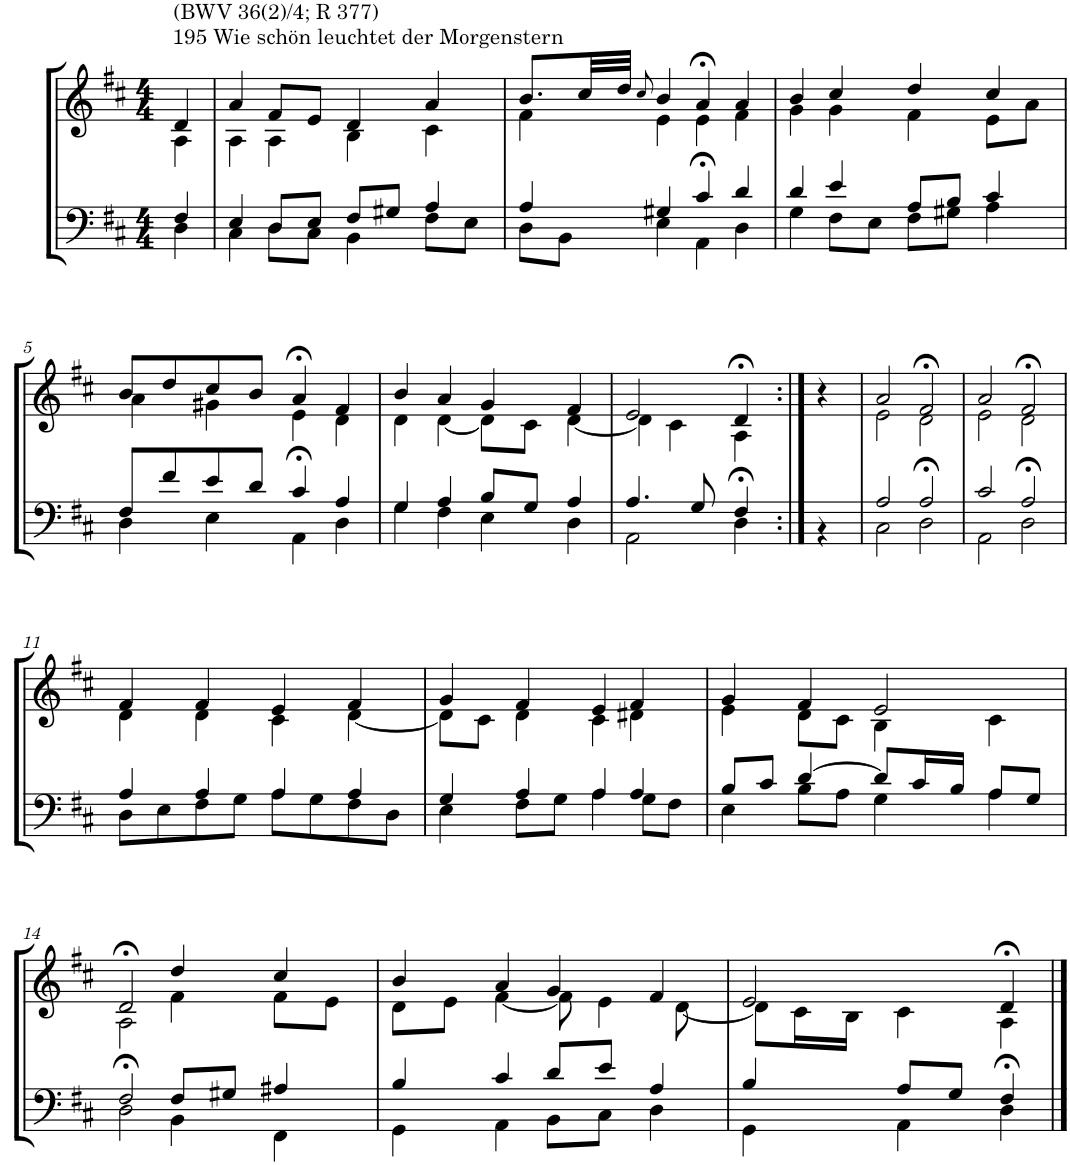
**kern	**kern
*part2	*part1
*staff2	*staff1
*I"Tenor/Baß	*I"Sopran/Alt
*clefF4	*clefG2
*k[f#c#]	*k[f#c#]
*M4/4	*M4/4
=1	=1
*^	*^
!	!	!LO:TX:a:t=195 Wie schön leuchtet der Morgenstern	!
!	!	!LO:TX:a:t=(BWV 36(2)/4; R 377)	!
4F#/	4D\	4d/	4A\
=2	=2	=2	=2
4E/	4C#\	4a/	4A\
8D/L	8D\L	8f#/L	4A\
8E/J	8C#\J	8e/J	.
8F#/L	4BB\	4d/	4B\
8G#X/J	.	.	.
4A/	8F#\L	4a/	4c#\
.	8E\J	.	.
=3	=3	=3	=3
4A/	8D\L	8.b/L	4f#\
.	8BB\J	.	.
.	.	32cc#/LL	.
.	.	32dd/JJJ	.
.	.	8qcc#/	.
4G#X/	4E\	4b/	4e\
4c#/	4AA>\	4a>/	4e\
4d/	4D\	4a/	4f#\
=4	=4	=4	=4
4d/	4G\	4b/	4g\
4e/	8F#\L	4cc#/	4g\
.	8E\J	.	.
8A/L	8F#\L	4dd/	4f#\
8B/J	8G#X\J	.	.
4c#/	4A\	4cc#/	8e\L
.	.	.	8a\J
!!LO:LB:g=z	!!
=5	=5	=5	=5
8F#/L	4D\	8b/L	4a\
8f#/	.	8dd/	.
8e/	4E\	8cc#/	4g#X\
8d/J	.	8b/J	.
4c#/	4AA>\	4a>/	4e\
4A/	4D\	4f#/	4d\
=6	=6	=6	=6
4G/	4G\	4b/	4d\
4A/	4F#\	4a/	[4d\
8B/L	4E\	4g/	8d\L]
8G/J	.	.	8c#\J
4A/	4D\	4f#/	[4d\
=7	=7	=7	=7
4.A/	2AA\	2e/	4d\]
.	.	.	4c#\
8G/	.	.	.
4F#/	4D>\	4d>/	4A\
*	*	*v	*v
=8:|!	=8:|!	=8:|!
4ryy	4r	4r
=9	=9	=9
*	*	*^
2A/	2C#\	2a/	2e\
2A/	2D>\	2f#>/	2d\
=10	=10	=10	=10
2c#/	2AA\	2a/	2e\
2A/	2D>\	2f#>/	2d\
!!LO:LB:g=z	!!
=11	=11	=11	=11
4A/	8D\L	4f#/	4d\
.	8E\	.	.
4A/	8F#\	4f#/	4d\
.	8G\J	.	.
4A/	8A\L	4e/	4c#\
.	8G\	.	.
4A/	8F#\	4f#/	[4d\
.	8D\J	.	.
=12	=12	=12	=12
4G/	4E\	4g/	8d\L]
.	.	.	8c#\J
4A/	8F#\L	4f#/	4d\
.	8G\J	.	.
4A/	4A\	4e/	4c#\
4A/	8G\L	4f#/	4d#X\
.	8F#\J	.	.
=13	=13	=13	=13
8B/L	4E\	4g/	4e\
8c#/J	.	.	.
[4d/	8B\L	4f#/	8d\L
.	8A\J	.	8c#\J
8d/L]	4G\	2e/	4B\
16c#/L	.	.	.
16B/JJ	.	.	.
8A/L	4A\	.	4c#\
8G/J	.	.	.
!!LO:LB:g=z	!!
=14	=14	=14	=14
2F#/	2D>\	2d>/	2A\
8F#/L	4BB\	4dd/	4f#\
8G#X/J	.	.	.
4A#X/	4FF#\	4cc#/	8f#\L
.	.	.	8e\J
=15	=15	=15	=15
4B/	4GG\	4b/	8d\L
.	.	.	8e\J
4c#/	4AA\	4a/	[4f#\
8d/L	8BB\L	4g/	8f#\]
8e/J	8C#\J	.	4e\
4A/	4D\	4f#/	.
.	.	.	[8d\
=16	=16	=16	=16
4B/	4GG\	2e/	8d\L]
.	.	.	16c#\L
.	.	.	16B\JJ
8A/L	4AA\	.	4c#\
8G/J	.	.	.
4F#/	4D>\	4d>/	4A\
*v	*v	*	*
*	*v	*v
==	==
*-	*-
